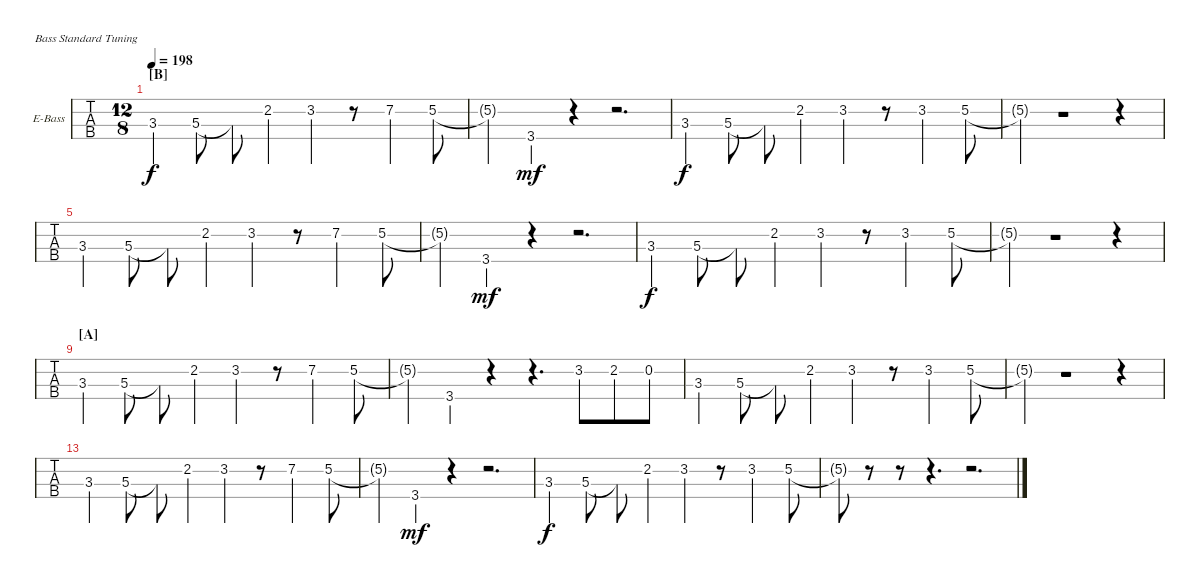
\bracketExtendMode nobrackets
\firstSystemTrackNameOrientation horizontal
\otherSystemsTrackNameOrientation horizontal
\defaultBarNumberDisplay FirstOfSystem
\track ("Bass" "E-Bass") {instrument electricbassfinger}
\staff {tabs}
\tuning (G2 D2 A1 E1)
\ts (12 8)
\section ("B" "")
\tempo 198
\clef f4
\ks c
3.3.4{dy f} 5.3.8 5.3{t}.8 2.2.4 3.2.4 r.8 7.2.4 5.2.8 |
5.2{t}.4 3.4.4{dy mf} r.4 r.2{d} |
3.3.4{dy f} 5.3.8 5.3{t}.8 2.2.4 3.2.4 r.8 3.2.4 5.2.8 |
5.2{t}.4 r.1 r.4 |
3.3.4 5.3.8 5.3{t}.8 2.2.4 3.2.4 r.8 7.2.4 5.2.8 |
5.2{t}.4 3.4.4{dy mf} r.4 r.2{d} |
3.3.4{dy f} 5.3.8 5.3{t}.8 2.2.4 3.2.4 r.8 3.2.4 5.2.8 |
5.2{t}.4 r.1 r.4 |
\section ("A" "")
3.3.4 5.3.8 5.3{t}.8 2.2.4 3.2.4 r.8 7.2.4 5.2.8 |
5.2{t}.4 3.4.4 r.4 r.4{d} 3.2.8 2.2.8 0.2.8 |
3.3.4 5.3.8 5.3{t}.8 2.2.4 3.2.4 r.8 3.2.4 5.2.8 |
5.2{t}.4 r.1 r.4 |
3.3.4 5.3.8 5.3{t}.8 2.2.4 3.2.4 r.8 7.2.4 5.2.8 |
5.2{t}.4 3.4.4{dy mf} r.4 r.2{d} |
3.3.4{dy f} 5.3.8 5.3{t}.8 2.2.4 3.2.4 r.8 3.2.4 5.2.8 |
5.2{t}.8 r.8 r.8 r.4{d} r.2{d}
